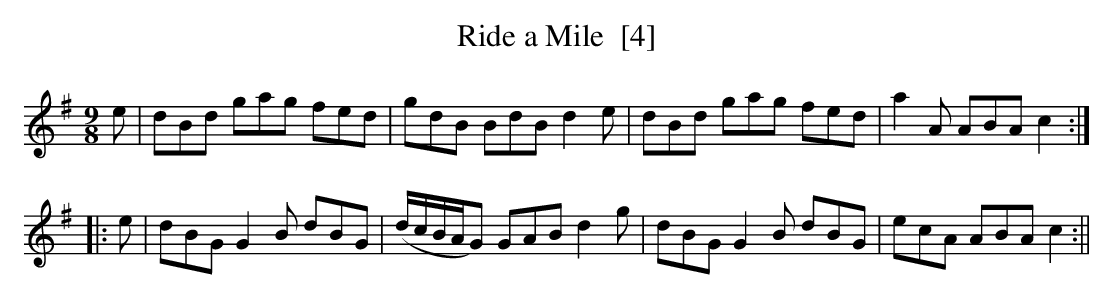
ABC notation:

X:1
T:Ride a Mile  [4]
M:9/8
L:1/8
K:G
e|dBd gag fed|gdB BdB d2e|dBd gag fed|a2A ABA c2:|
|:e|dBG G2B dBG|(d/c/B/A/G) GAB d2g|dBG G2B dBG|ecA ABA c2:||
